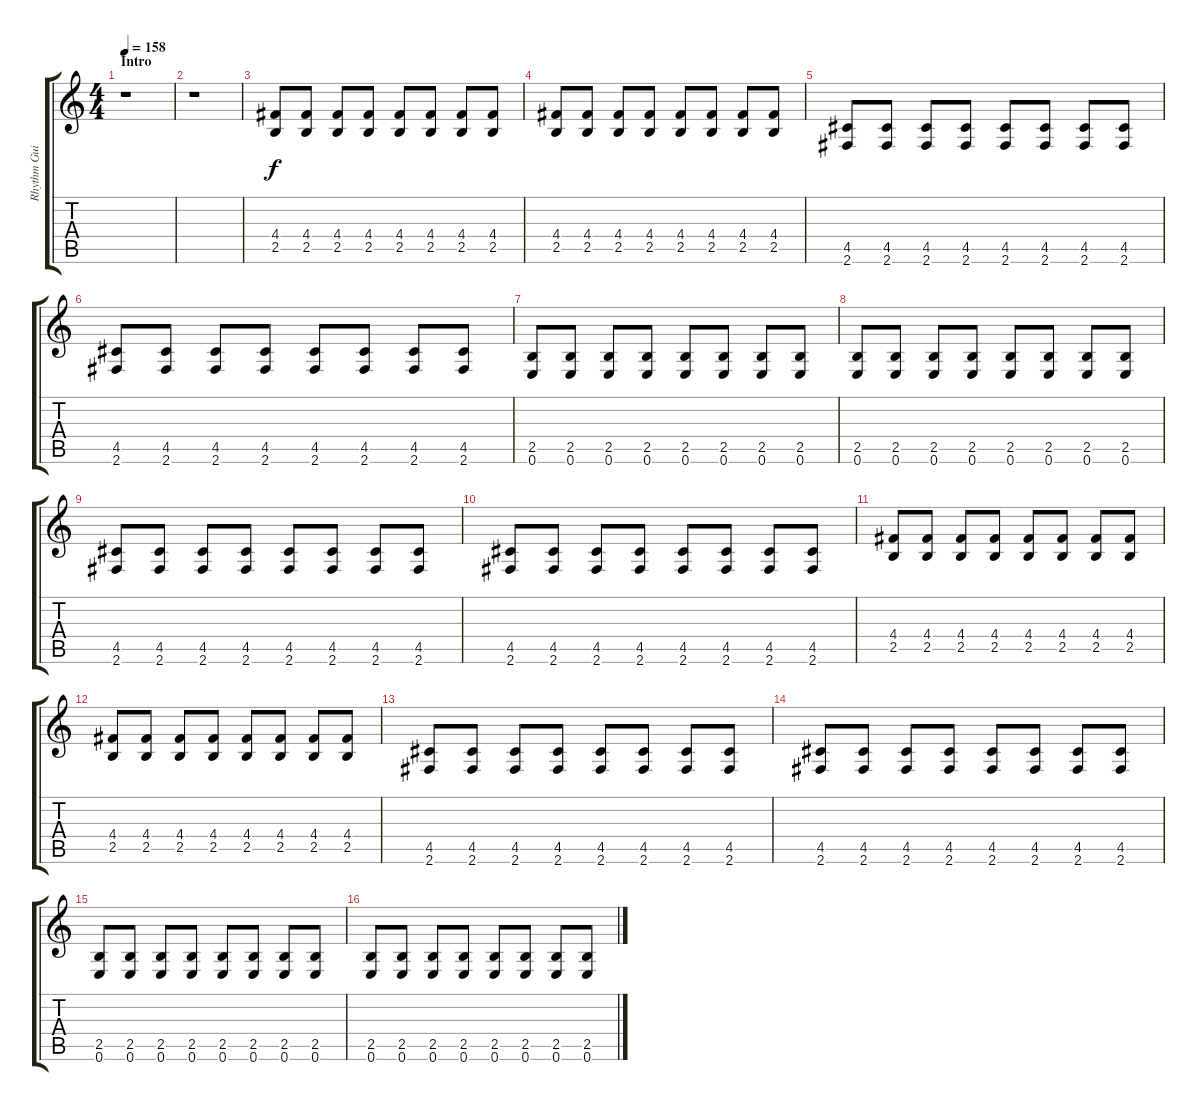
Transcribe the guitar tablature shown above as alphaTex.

\track ("Rhythm Guitar 1" "Rhythm Gui") {instrument distortionguitar}
\staff {score tabs}
\tuning (E4 B3 G3 D3 A2 E2) {hide}
\ts (4 4)
\section ("" "Intro")
\tempo 158
\clef g2
\ks c
r.1{dy f instrument distortionguitar} |
r.1 |
(4.4 2.5).8 (4.4 2.5).8 (4.4 2.5).8 (4.4 2.5).8 (4.4 2.5).8 (4.4 2.5).8 (4.4 2.5).8 (4.4 2.5).8 |
(4.4 2.5).8 (4.4 2.5).8 (4.4 2.5).8 (4.4 2.5).8 (4.4 2.5).8 (4.4 2.5).8 (4.4 2.5).8 (4.4 2.5).8 |
(4.5 2.6).8 (4.5 2.6).8 (4.5 2.6).8 (4.5 2.6).8 (4.5 2.6).8 (4.5 2.6).8 (4.5 2.6).8 (4.5 2.6).8 |
(4.5 2.6).8 (4.5 2.6).8 (4.5 2.6).8 (4.5 2.6).8 (4.5 2.6).8 (4.5 2.6).8 (4.5 2.6).8 (4.5 2.6).8 |
(2.5 0.6).8 (2.5 0.6).8 (2.5 0.6).8 (2.5 0.6).8 (2.5 0.6).8 (2.5 0.6).8 (2.5 0.6).8 (2.5 0.6).8 |
(2.5 0.6).8 (2.5 0.6).8 (2.5 0.6).8 (2.5 0.6).8 (2.5 0.6).8 (2.5 0.6).8 (2.5 0.6).8 (2.5 0.6).8 |
(4.5 2.6).8 (4.5 2.6).8 (4.5 2.6).8 (4.5 2.6).8 (4.5 2.6).8 (4.5 2.6).8 (4.5 2.6).8 (4.5 2.6).8 |
(4.5 2.6).8 (4.5 2.6).8 (4.5 2.6).8 (4.5 2.6).8 (4.5 2.6).8 (4.5 2.6).8 (4.5 2.6).8 (4.5 2.6).8 |
(4.4 2.5).8 (4.4 2.5).8 (4.4 2.5).8 (4.4 2.5).8 (4.4 2.5).8 (4.4 2.5).8 (4.4 2.5).8 (4.4 2.5).8 |
(4.4 2.5).8 (4.4 2.5).8 (4.4 2.5).8 (4.4 2.5).8 (4.4 2.5).8 (4.4 2.5).8 (4.4 2.5).8 (4.4 2.5).8 |
(4.5 2.6).8 (4.5 2.6).8 (4.5 2.6).8 (4.5 2.6).8 (4.5 2.6).8 (4.5 2.6).8 (4.5 2.6).8 (4.5 2.6).8 |
(4.5 2.6).8 (4.5 2.6).8 (4.5 2.6).8 (4.5 2.6).8 (4.5 2.6).8 (4.5 2.6).8 (4.5 2.6).8 (4.5 2.6).8 |
(2.5 0.6).8 (2.5 0.6).8 (2.5 0.6).8 (2.5 0.6).8 (2.5 0.6).8 (2.5 0.6).8 (2.5 0.6).8 (2.5 0.6).8 |
(2.5 0.6).8 (2.5 0.6).8 (2.5 0.6).8 (2.5 0.6).8 (2.5 0.6).8 (2.5 0.6).8 (2.5 0.6).8 (2.5 0.6).8
